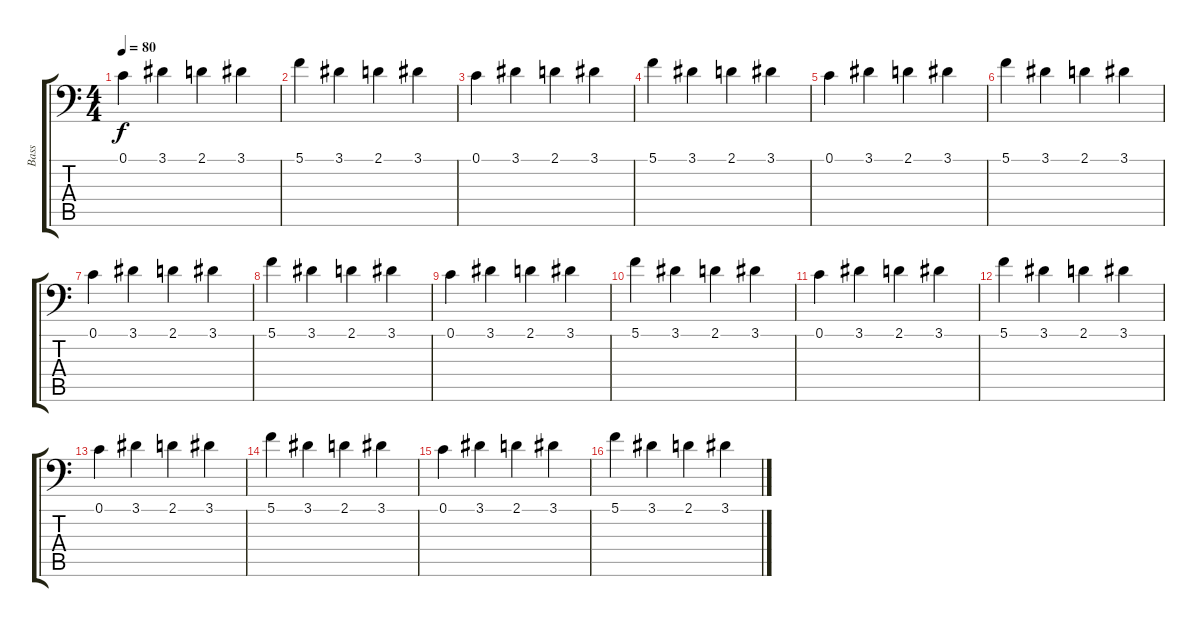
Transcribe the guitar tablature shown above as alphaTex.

\track ("Bass" "Bass") {instrument acousticbass}
\staff {score tabs}
\tuning (C3 G2 D2 A1 E1 B0) {hide}
\ts (4 4)
\tempo 80
\clef f4
\ks c
0.1.4{dy f} 3.1.4 2.1.4 3.1.4 |
5.1.4 3.1.4 2.1.4 3.1.4 |
0.1.4 3.1.4 2.1.4 3.1.4 |
5.1.4 3.1.4 2.1.4 3.1.4 |
0.1.4 3.1.4 2.1.4 3.1.4 |
5.1.4 3.1.4 2.1.4 3.1.4 |
0.1.4 3.1.4 2.1.4 3.1.4 |
5.1.4 3.1.4 2.1.4 3.1.4 |
0.1.4 3.1.4 2.1.4 3.1.4 |
5.1.4 3.1.4 2.1.4 3.1.4 |
0.1.4 3.1.4 2.1.4 3.1.4 |
5.1.4 3.1.4 2.1.4 3.1.4 |
0.1.4 3.1.4 2.1.4 3.1.4 |
5.1.4 3.1.4 2.1.4 3.1.4 |
0.1.4 3.1.4 2.1.4 3.1.4 |
5.1.4 3.1.4 2.1.4 3.1.4
